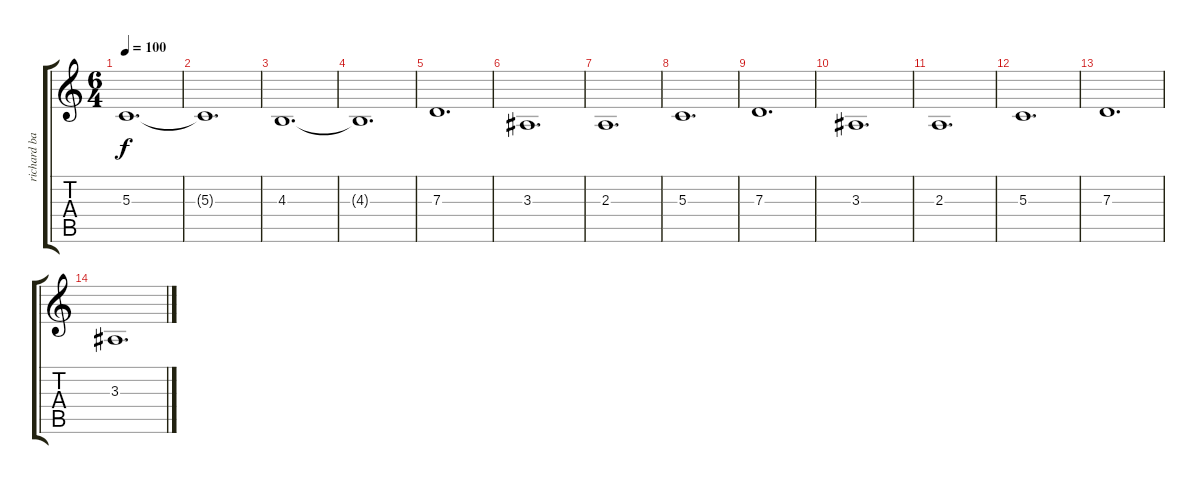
\track ("richard barbieri" "richard ba") {instrument drawbarorgan bank 1}
\staff {score tabs}
\tuning (E4 B3 G3 D3 A2 E2) {hide}
\ts (6 4)
\tempo 100
\clef g2
\ks c
5.3.1{d dy f} |
5.3{t}.1{d} |
4.3.1{d} |
4.3{t}.1{d} |
7.3.1{d} |
3.3.1{d} |
2.3.1{d} |
5.3.1{d} |
7.3.1{d} |
3.3.1{d} |
2.3.1{d} |
5.3.1{d} |
7.3.1{d} |
3.3.1{d}
